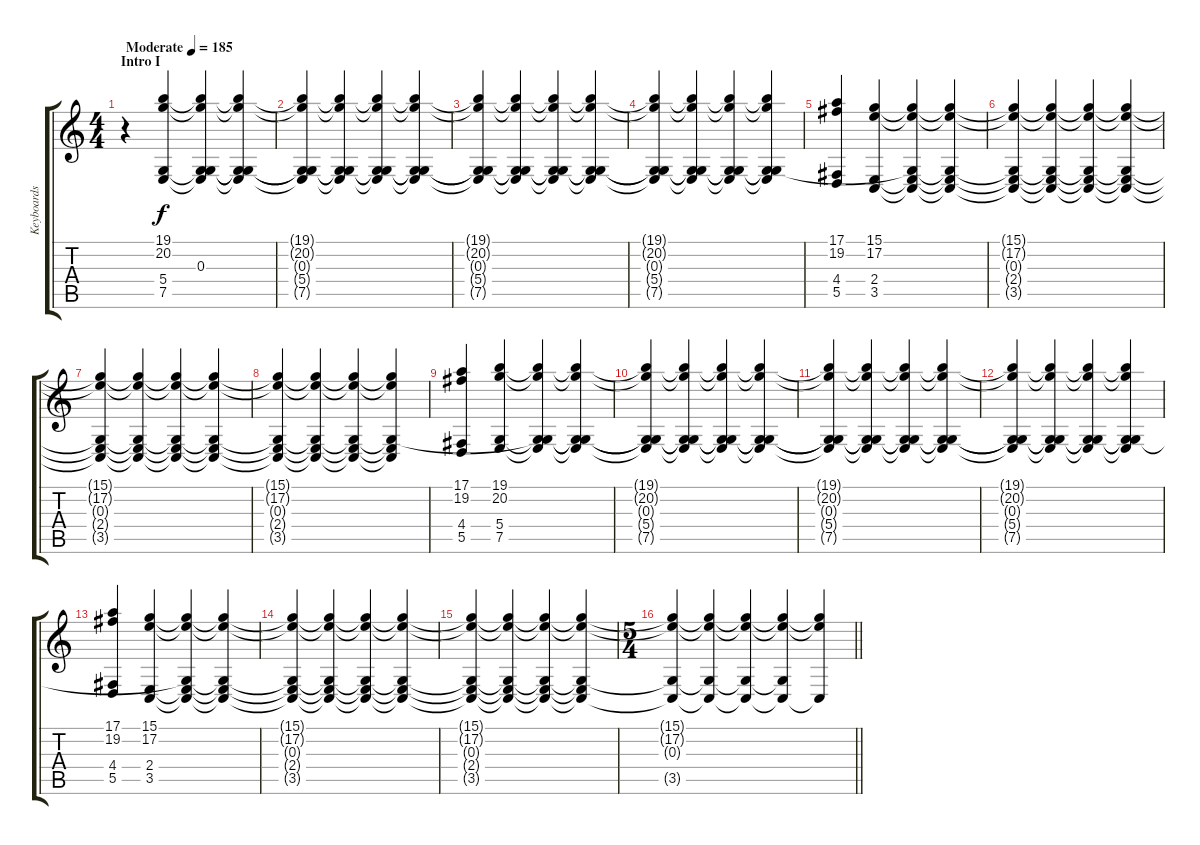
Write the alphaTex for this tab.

\track ("Keyboards" "Keyboards") {instrument stringensemble1}
\staff {score tabs}
\tuning (E4 B3 G3 D3 A2 E2) {hide}
\ts (4 4)
\section ("" "Intro I")
\tempo (185 "Moderate")
\clef g2
\ks c
r.4{dy f instrument stringensemble1} (19.1 20.2 5.4 7.5).4 (19.1{t} 20.2{t} 0.3 5.4{t} 7.5{t}).4 (19.1{t} 20.2{t} 0.3{t} 5.4{t} 7.5{t}).4 |
(19.1{t} 20.2{t} 0.3{t} 5.4{t} 7.5{t}).4 (19.1{t} 20.2{t} 0.3{t} 5.4{t} 7.5{t}).4 (19.1{t} 20.2{t} 0.3{t} 5.4{t} 7.5{t}).4 (19.1{t} 20.2{t} 0.3{t} 5.4{t} 7.5{t}).4 |
(19.1{t} 20.2{t} 0.3{t} 5.4{t} 7.5{t}).4 (19.1{t} 20.2{t} 0.3{t} 5.4{t} 7.5{t}).4 (19.1{t} 20.2{t} 0.3{t} 5.4{t} 7.5{t}).4 (19.1{t} 20.2{t} 0.3{t} 5.4{t} 7.5{t}).4 |
(19.1{t} 20.2{t} 0.3{t} 5.4{t} 7.5{t}).4 (19.1{t} 20.2{t} 0.3{t} 5.4{t} 7.5{t}).4 (19.1{t} 20.2{t} 0.3{t} 5.4{t} 7.5{t}).4 (19.1{t} 20.2{t} 0.3{t} 5.4{t} 7.5{t}).4 |
(17.1 19.2 4.4 5.5).4 (15.1 17.2 2.4 3.5).4 (15.1{t} 17.2{t} 0.3{t} 2.4{t} 3.5{t}).4 (15.1{t} 17.2{t} 0.3{t} 2.4{t} 3.5{t}).4 |
(15.1{t} 17.2{t} 0.3{t} 2.4{t} 3.5{t}).4 (15.1{t} 17.2{t} 0.3{t} 2.4{t} 3.5{t}).4 (15.1{t} 17.2{t} 0.3{t} 2.4{t} 3.5{t}).4 (15.1{t} 17.2{t} 0.3{t} 2.4{t} 3.5{t}).4 |
(15.1{t} 17.2{t} 0.3{t} 2.4{t} 3.5{t}).4 (15.1{t} 17.2{t} 0.3{t} 2.4{t} 3.5{t}).4 (15.1{t} 17.2{t} 0.3{t} 2.4{t} 3.5{t}).4 (15.1{t} 17.2{t} 0.3{t} 2.4{t} 3.5{t}).4 |
(15.1{t} 17.2{t} 0.3{t} 2.4{t} 3.5{t}).4 (15.1{t} 17.2{t} 0.3{t} 2.4{t} 3.5{t}).4 (15.1{t} 17.2{t} 0.3{t} 2.4{t} 3.5{t}).4 (15.1{t} 17.2{t} 0.3{t} 2.4{t} 3.5{t}).4 |
(17.1 19.2 4.4 5.5).4 (19.1 20.2 5.4 7.5).4 (19.1{t} 20.2{t} 0.3{t} 5.4{t} 7.5{t}).4 (19.1{t} 20.2{t} 0.3{t} 5.4{t} 7.5{t}).4 |
(19.1{t} 20.2{t} 0.3{t} 5.4{t} 7.5{t}).4 (19.1{t} 20.2{t} 0.3{t} 5.4{t} 7.5{t}).4 (19.1{t} 20.2{t} 0.3{t} 5.4{t} 7.5{t}).4 (19.1{t} 20.2{t} 0.3{t} 5.4{t} 7.5{t}).4 |
(19.1{t} 20.2{t} 0.3{t} 5.4{t} 7.5{t}).4 (19.1{t} 20.2{t} 0.3{t} 5.4{t} 7.5{t}).4 (19.1{t} 20.2{t} 0.3{t} 5.4{t} 7.5{t}).4 (19.1{t} 20.2{t} 0.3{t} 5.4{t} 7.5{t}).4 |
(19.1{t} 20.2{t} 0.3{t} 5.4{t} 7.5{t}).4 (19.1{t} 20.2{t} 0.3{t} 5.4{t} 7.5{t}).4 (19.1{t} 20.2{t} 0.3{t} 5.4{t} 7.5{t}).4 (19.1{t} 20.2{t} 0.3{t} 5.4{t} 7.5{t}).4 |
(17.1 19.2 4.4 5.5).4 (15.1 17.2 2.4 3.5).4 (15.1{t} 17.2{t} 0.3{t} 2.4{t} 3.5{t}).4 (15.1{t} 17.2{t} 0.3{t} 2.4{t} 3.5{t}).4 |
(15.1{t} 17.2{t} 0.3{t} 2.4{t} 3.5{t}).4 (15.1{t} 17.2{t} 0.3{t} 2.4{t} 3.5{t}).4 (15.1{t} 17.2{t} 0.3{t} 2.4{t} 3.5{t}).4 (15.1{t} 17.2{t} 0.3{t} 2.4{t} 3.5{t}).4 |
(15.1{t} 17.2{t} 0.3{t} 2.4{t} 3.5{t}).4 (15.1{t} 17.2{t} 0.3{t} 2.4{t} 3.5{t}).4 (15.1{t} 17.2{t} 0.3{t} 2.4{t} 3.5{t}).4 (15.1{t} 17.2{t} 0.3{t} 2.4{t} 3.5{t}).4 |
\ts (5 4)
\barLineRight lightlight
(15.1{t} 17.2{t} 0.3{t} 3.5{t}).4 (15.1{t} 17.2{t} 0.3{t} 3.5{t}).4 (15.1{t} 17.2{t} 0.3{t} 3.5{t}).4 (15.1{t} 17.2{t} 0.3{t} 3.5{t}).4 (15.1{t} 17.2{t} 3.5{t}).4
